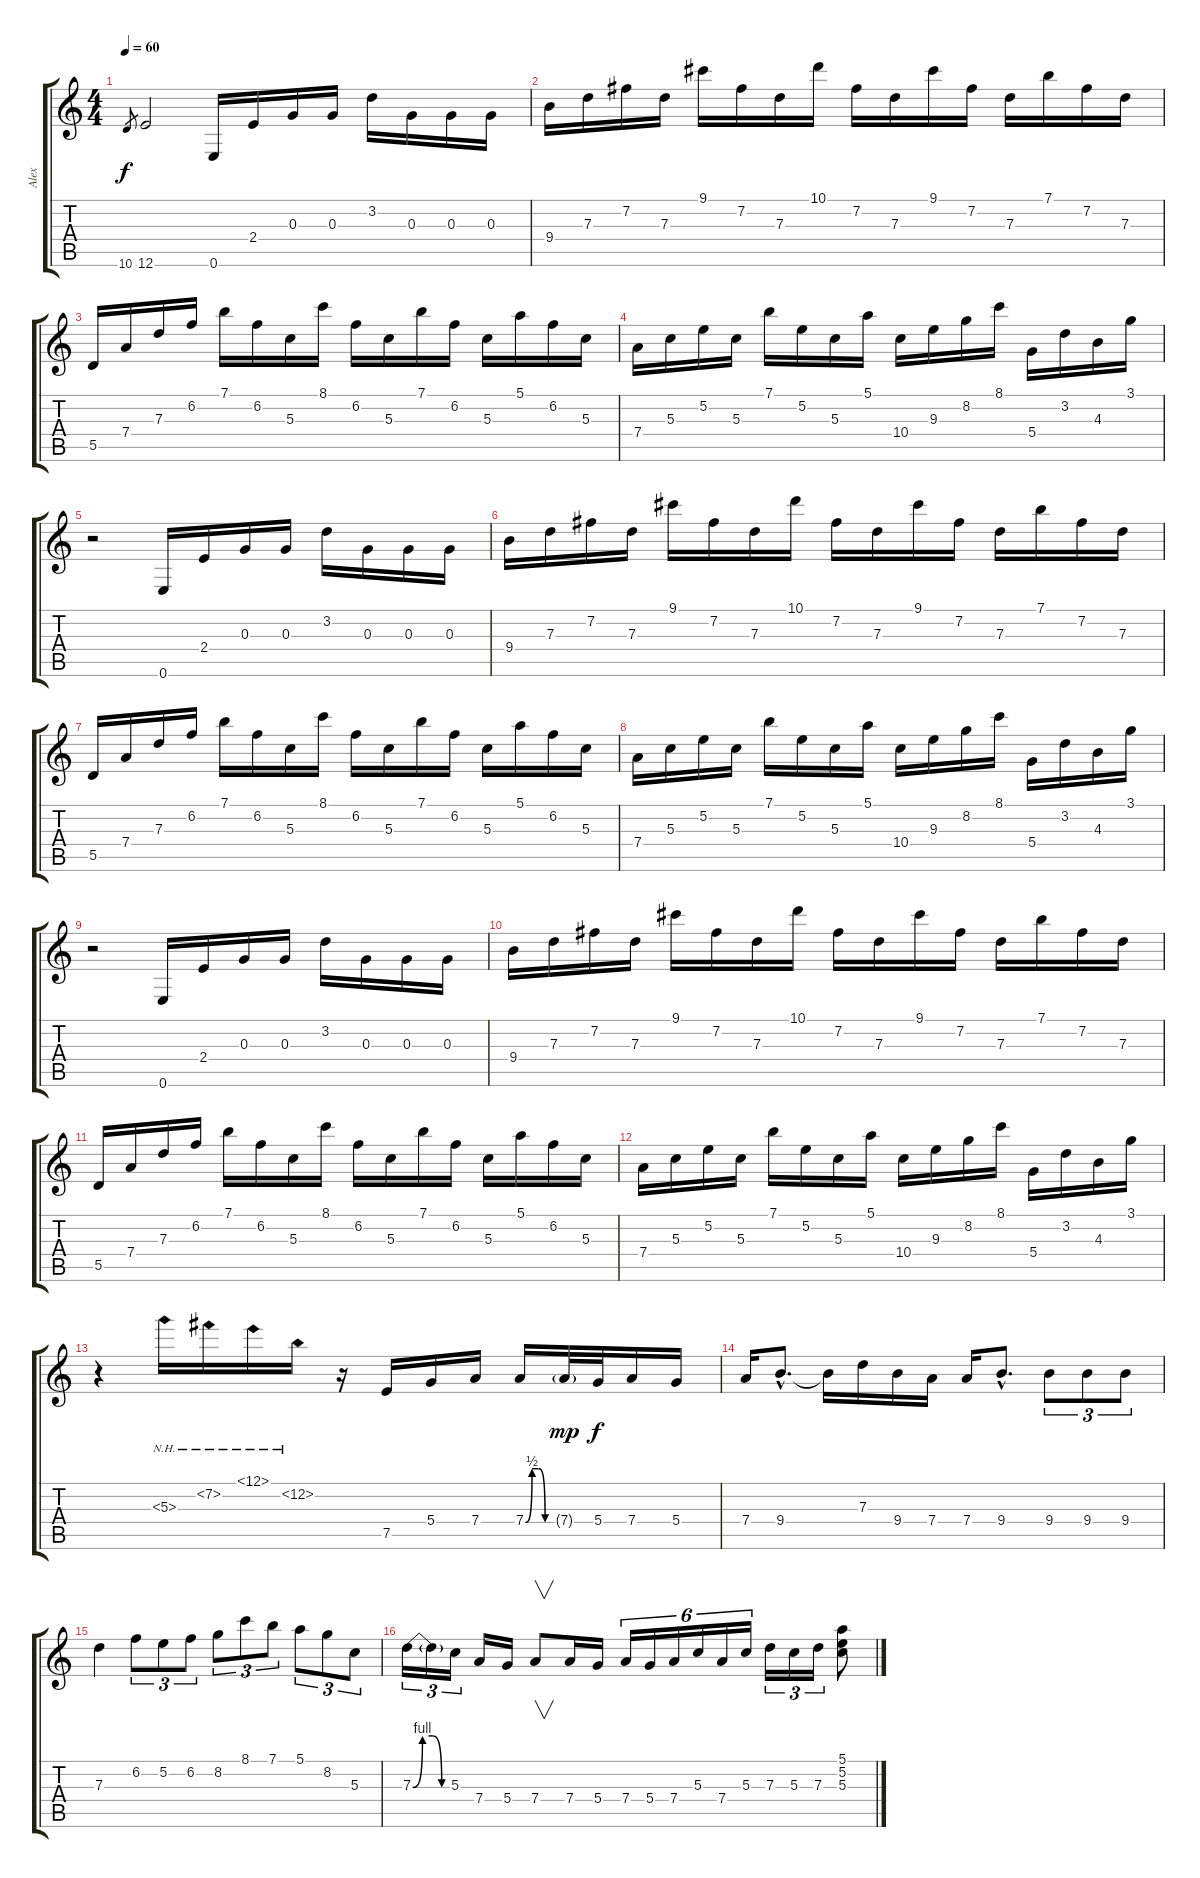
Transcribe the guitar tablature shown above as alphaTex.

\track ("Alex" "Alex") {instrument acousticguitarsteel}
\staff {score tabs}
\tuning (E4 B3 G3 D3 A2 E2) {hide}
\ts (4 4)
\tempo 60
\clef g2
\ks c
10.6.8{gr dy f} 12.6.2 0.6.16 2.4.16 0.3.16 0.3.16 3.2.16 0.3.16 0.3.16 0.3.16 |
9.4.16 7.3.16 7.2.16 7.3.16 9.1.16 7.2.16 7.3.16 10.1.16 7.2.16 7.3.16 9.1.16 7.2.16 7.3.16 7.1.16 7.2.16 7.3.16 |
5.5.16 7.4.16 7.3.16 6.2.16 7.1.16 6.2.16 5.3.16 8.1.16 6.2.16 5.3.16 7.1.16 6.2.16 5.3.16 5.1.16 6.2.16 5.3.16 |
7.4.16 5.3.16 5.2.16 5.3.16 7.1.16 5.2.16 5.3.16 5.1.16 10.4.16 9.3.16 8.2.16 8.1.16 5.4.16 3.2.16 4.3.16 3.1.16 |
r.2 0.6.16 2.4.16 0.3.16 0.3.16 3.2.16 0.3.16 0.3.16 0.3.16 |
9.4.16 7.3.16 7.2.16 7.3.16 9.1.16 7.2.16 7.3.16 10.1.16 7.2.16 7.3.16 9.1.16 7.2.16 7.3.16 7.1.16 7.2.16 7.3.16 |
5.5.16 7.4.16 7.3.16 6.2.16 7.1.16 6.2.16 5.3.16 8.1.16 6.2.16 5.3.16 7.1.16 6.2.16 5.3.16 5.1.16 6.2.16 5.3.16 |
7.4.16 5.3.16 5.2.16 5.3.16 7.1.16 5.2.16 5.3.16 5.1.16 10.4.16 9.3.16 8.2.16 8.1.16 5.4.16 3.2.16 4.3.16 3.1.16 |
r.2 0.6.16 2.4.16 0.3.16 0.3.16 3.2.16 0.3.16 0.3.16 0.3.16 |
9.4.16 7.3.16 7.2.16 7.3.16 9.1.16 7.2.16 7.3.16 10.1.16 7.2.16 7.3.16 9.1.16 7.2.16 7.3.16 7.1.16 7.2.16 7.3.16 |
5.5.16 7.4.16 7.3.16 6.2.16 7.1.16 6.2.16 5.3.16 8.1.16 6.2.16 5.3.16 7.1.16 6.2.16 5.3.16 5.1.16 6.2.16 5.3.16 |
7.4.16 5.3.16 5.2.16 5.3.16 7.1.16 5.2.16 5.3.16 5.1.16 10.4.16 9.3.16 8.2.16 8.1.16 5.4.16 3.2.16 4.3.16 3.1.16 |
r.4 5.3{nh}.16 7.2{nh}.16 12.1{nh}.16 12.2{nh}.16 r.16 7.5.16 5.4.16 7.4.16 7.4{be (custom 0 0 15 2 30 2 45 0 60 0)}.16 7.4{g}.32{dy mp} 5.4.32{dy f} 7.4.16 5.4.16 |
7.4.16 9.4{hac}.8{d} 9.4{t}.16 7.3.16 9.4.16 7.4.16 7.4.16 9.4{hac}.8{d} 9.4.8{tu (3 2)} 9.4.8{tu (3 2)} 9.4.8{tu (3 2)} |
7.3.4 6.2.8{tu (3 2)} 5.2.8{tu (3 2)} 6.2.8{tu (3 2)} 8.2.8{tu (3 2)} 8.1.8{tu (3 2)} 7.1.8{tu (3 2)} 5.1.8{tu (3 2)} 8.2.8{tu (3 2)} 5.3.8{tu (3 2)} |
7.3{be (custom 0 0 15 4 30 4 45 0 60 0)}.16{tu (3 2)} 7.3{t}.16{tu (3 2)} 5.3.16{tu (3 2)} 7.4.16 5.4.16 7.4.8{v} 7.4.16 5.4.16 7.4.16{tu (6 4)} 5.4.16{tu (6 4)} 7.4.16{tu (6 4)} 5.3.16{tu (6 4)} 7.4.16{tu (6 4)} 5.3.16{tu (6 4)} 7.3.16{tu (3 2)} 5.3.16{tu (3 2)} 7.3.16{tu (3 2)} (5.1 5.2 5.3).8
